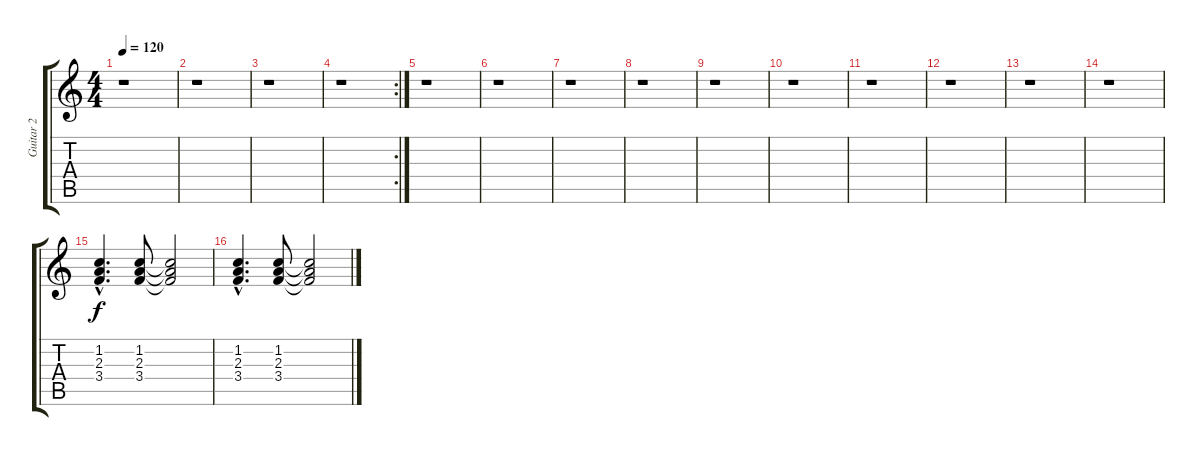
\track ("Guitar 2" "Guitar 2") {instrument distortionguitar}
\staff {score tabs}
\tuning (E4 B3 G3 D3 A2 E2) {hide}
\ts (4 4)
\tempo 120
\clef g2
\ks c
r.1{dy f instrument distortionguitar} |
r.1 |
r.1 |
\rc 2
r.1 |
r.1 |
r.1 |
r.1 |
r.1 |
r.1 |
r.1 |
r.1 |
r.1 |
r.1 |
r.1 |
(1.2{hac} 2.3{hac} 3.4{hac}).4{d} (1.2 2.3 3.4).8 (1.2{t} 2.3{t} 3.4{t}).2 |
(1.2{hac} 2.3{hac} 3.4{hac}).4{d} (1.2 2.3 3.4).8 (1.2{t} 2.3{t} 3.4{t}).2
